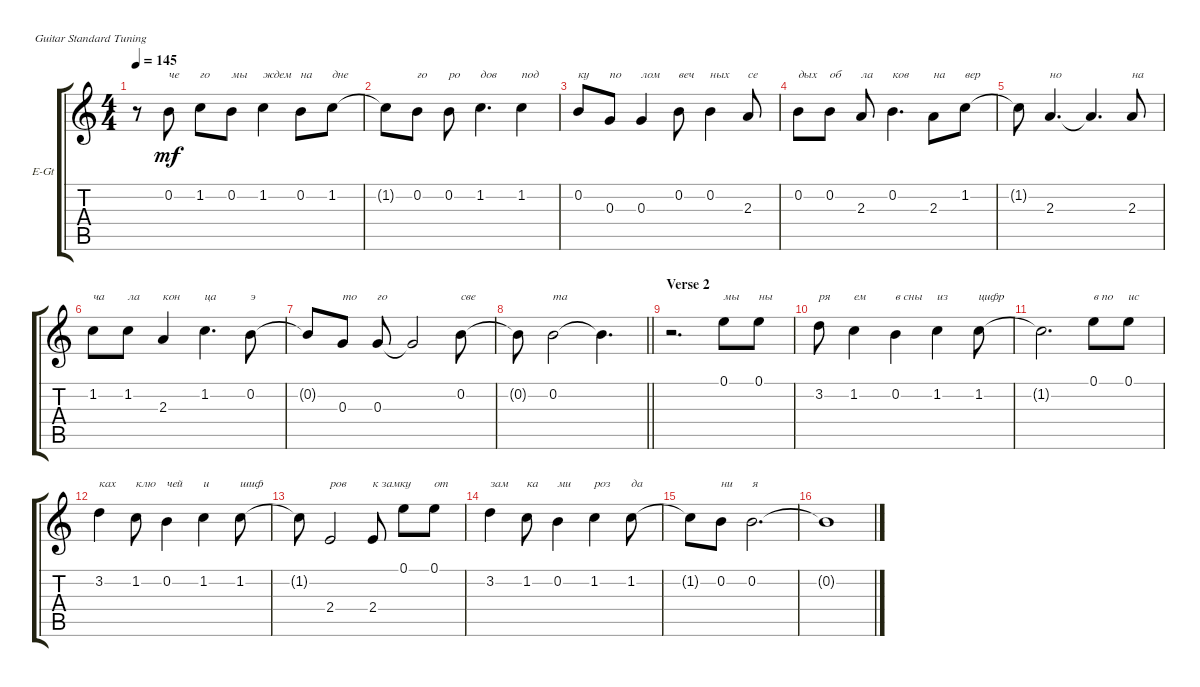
\bracketExtendMode groupsimilarinstruments
\firstSystemTrackNameOrientation horizontal
\otherSystemsTrackNameOrientation horizontal
\track ("voice (Artur Potemkin)" "E-Gt") {instrument electricguitarclean}
\staff {score tabs}
\tuning (E4 B3 G3 D3 A2 E2)
\ts (4 4)
\tempo 145
\clef g2
\scale
0.333333
\ks aminor
r.8{dy mf} 0.2.8{txt "че"} 1.2.8{txt "го"} 0.2.8{txt "мы"} 1.2.4{txt "ждем"} 0.2.8{txt "на"} 1.2.8{txt "дне"} |
\scale
0.333333 1.2{t}.8 0.2.8{txt "го"} 0.2.8{txt "ро"} 1.2.4{d txt "дов"} 1.2.4{txt "под"} |
\scale
0.333333 0.2.8{txt "ку"} 0.3.8{txt "по"} 0.3.4{txt "лом"} 0.2.8{txt "веч"} 0.2.4{txt "ных"} 2.3.8{txt "се"} |
\scale
0.333333 0.2.8{txt "дых"} 0.2.8{txt "об"} 2.3.8{txt "ла"} 0.2.4{d txt "ков"} 2.3.8{txt "на"} 1.2.8{txt "вер"} |
\scale
0.333333 1.2{t}.8 2.3.4{d txt "но"} 2.3{t}.4{d} 2.3.8{txt "на"} |
\scale
0.333333 1.2.8{txt "ча"} 1.2.8{txt "ла"} 2.3.4{txt "кон"} 1.2.4{d txt "ца"} 0.2.8{txt "э"} |
\scale
0.333333 0.2{t}.8 0.3.8{txt "то"} 0.3.8{txt "го"} 0.3{t}.2 0.2.8{txt "све"} |
\scale
0.333333
\barLineRight lightlight
0.2{t}.8 0.2.2{txt "та"} 0.2{t}.4{d} |
\section ("" "Verse 2")
\scale
0.333333 r.2{d} 0.1.8{txt "мы"} 0.1.8{txt "ны"} |
\scale
0.333333 3.2.8{txt "ря"} 1.2.4{txt "ем"} 0.2.4{txt "в сны"} 1.2.4{txt "из"} 1.2.8{txt "цифр"} |
\scale
0.333333 1.2{t}.2{d} 0.1.8{txt "в по"} 0.1.8{txt "ис"} |
\scale
0.333333 3.2.4{txt "ках"} 1.2.8{txt "клю"} 0.2.4{txt "чей"} 1.2.4{txt "и"} 1.2.8{txt "шиф"} |
\scale
0.333333 1.2{t}.8 2.4.2{txt "ров"} 2.4.8{txt "к замку"} 0.1.8 0.1.8{txt "от"} |
\scale
0.333333 3.2.4{txt "зам"} 1.2.8{txt "ка"} 0.2.4{txt "ми"} 1.2.4{txt "роз"} 1.2.8{txt "да"} |
\scale
0.333333 1.2{t}.8 0.2.8{txt "ни"} 0.2.2{d txt "я"} |
\scale
0.333333 0.2{t}.1
